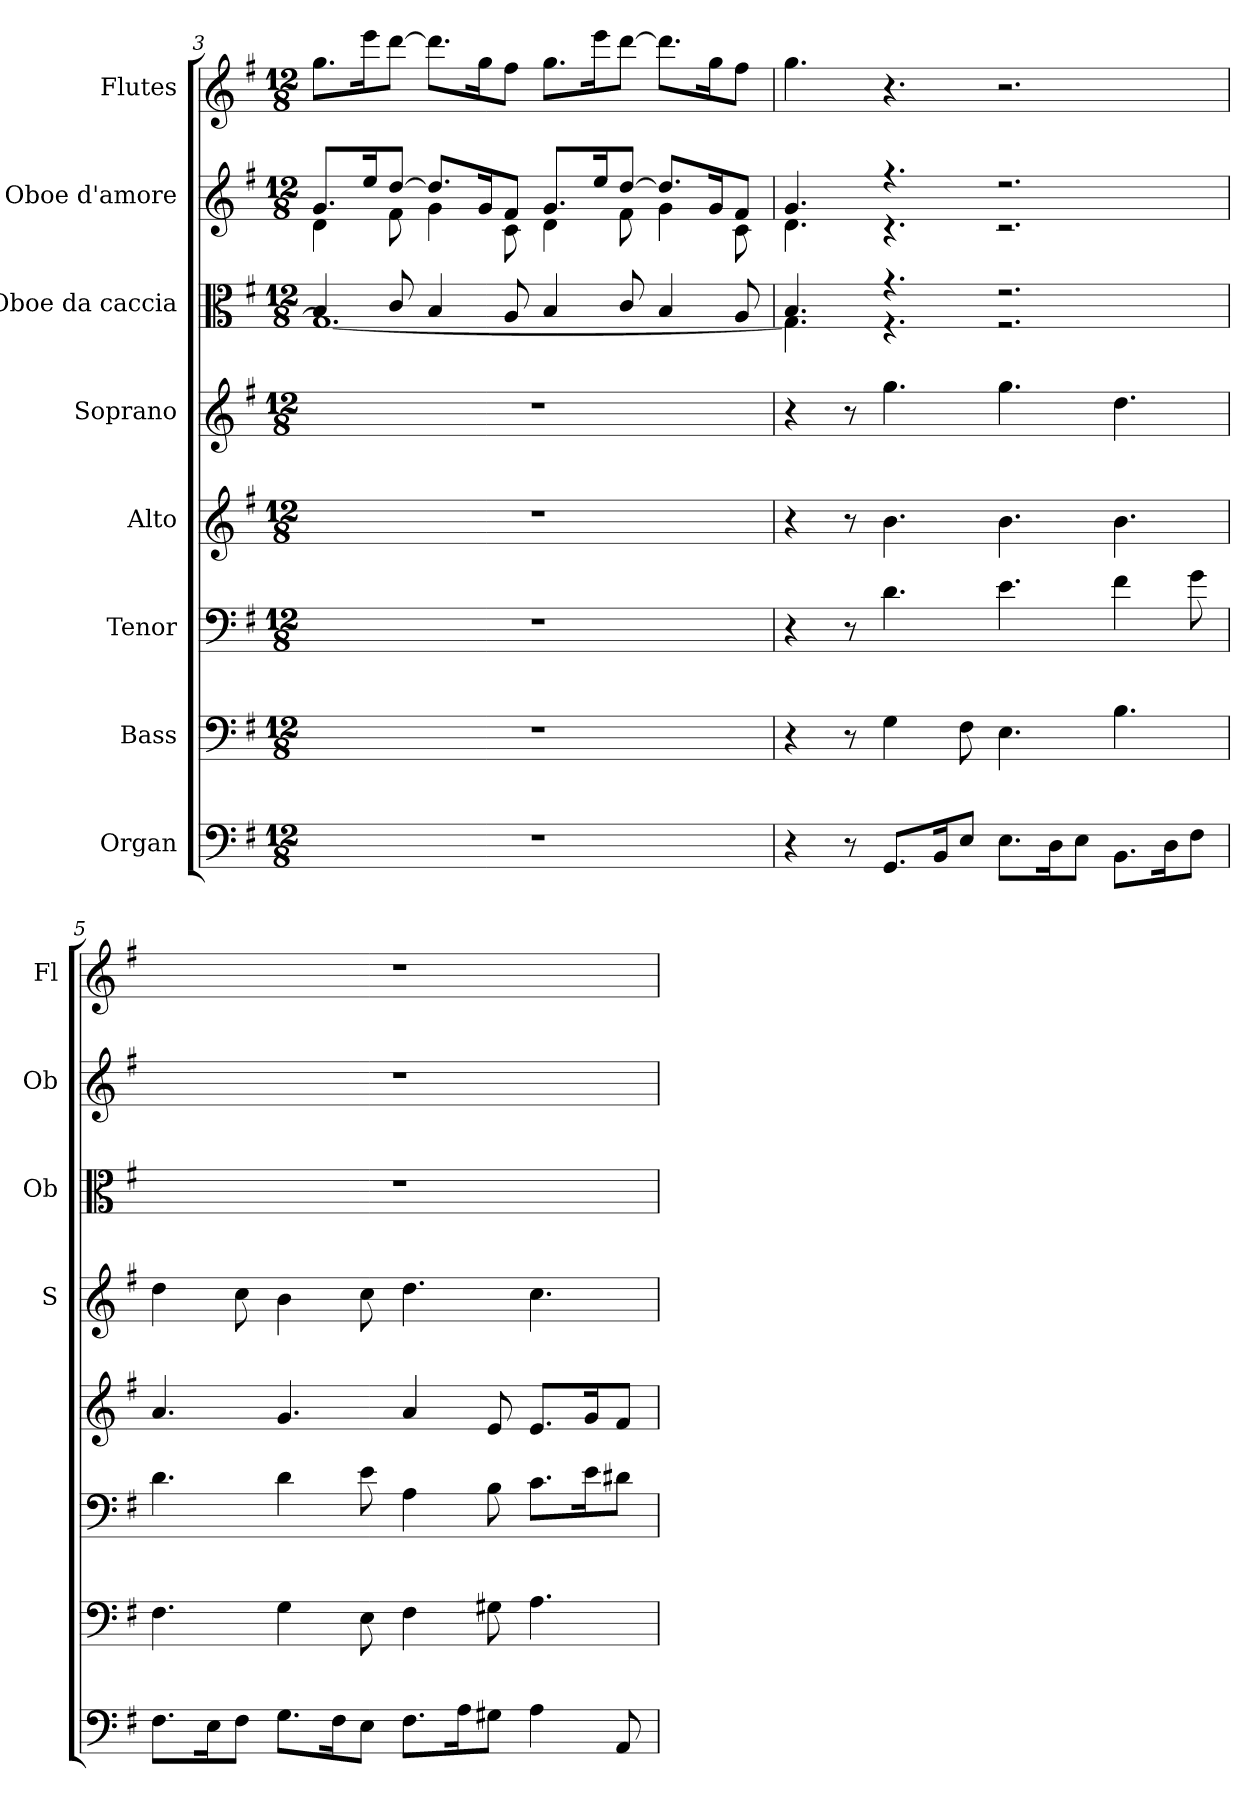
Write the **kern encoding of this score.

**kern	**kern	**kern	**kern	**kern	**kern	**kern	**kern
*part8	*part7	*part6	*part5	*part4	*part3	*part2	*part1
*staff8	*staff7	*staff6	*staff5	*staff4	*staff3	*staff2	*staff1
*I"Organ	*I"Bass	*I"Tenor	*I"Alto	*I"Soprano	*I"Oboe da caccia	*I"Oboe d'amore	*I"Flutes
*	*	*	*	*I'S	*I'Ob	*I'Ob	*I'Fl
!!LO:LB:g=z
*clefF4	*clefF4	*clefF4	*clefG2	*clefG2	*clefC3	*clefG2	*clefG2
*k[f#]	*k[f#]	*k[f#]	*k[f#]	*k[f#]	*k[f#]	*k[f#]	*k[f#]
*G:	*G:	*G:	*G:	*G:	*G:	*G:	*G:
*M12/8	*M12/8	*M12/8	*M12/8	*M12/8	*M12/8	*M12/8	*M12/8
=3	=3	=3	=3	=3	=3	=3	=3
!LO:N:vis=1	!LO:N:vis=1	!LO:N:vis=1	!LO:N:vis=1	!LO:N:vis=1	!	!	!
*	*	*	*	*	*^	*^	*
1.r	1.r	1.r	1.r	1.r	4B/	1.G_	8.g/L	4d\	8.gg\L
.	.	.	.	.	.	.	16ee/k	.	16eee\k
.	.	.	.	.	8c/	.	[8dd/J	8f#\	[8ddd\J
.	.	.	.	.	4B/	.	8.dd/L]	4g\	8.ddd\L]
.	.	.	.	.	.	.	16g/k	.	16gg\k
.	.	.	.	.	8A/	.	8f#/J	8c\	8ff#\J
.	.	.	.	.	4B/	.	8.g/L	4d\	8.gg\L
.	.	.	.	.	.	.	16ee/k	.	16eee\k
.	.	.	.	.	8c/	.	[8dd/J	8f#\	[8ddd\J
.	.	.	.	.	4B/	.	8.dd/L]	4g\	8.ddd\L]
.	.	.	.	.	.	.	16g/k	.	16gg\k
.	.	.	.	.	8A/	.	8f#/J	8c\	8ff#\J
=4	=4	=4	=4	=4	=4	=4	=4	=4	=4
4r	4r	4r	4r	4r	4.B/	4.G\]	4.g/	4.d\	4.gg\
8r	8r	8r	8r	8r	.	.	.	.	.
8.GG/L	4G\	4.d\	4.b\	4.gg\	4.r	4.r	4.r	4.r	4.r
16BB/k	.	.	.	.	.	.	.	.	.
8E/J	8F#\	.	.	.	.	.	.	.	.
8.E\L	4.E\	4.e\	4.b\	4.gg\	2.r	2.r	2.r	2.r	2.r
16D\k	.	.	.	.	.	.	.	.	.
8E\J	.	.	.	.	.	.	.	.	.
8.BB\L	4.B\	4f#\	4.b\	4.dd\	.	.	.	.	.
16D\k	.	.	.	.	.	.	.	.	.
8F#\J	.	8g\	.	.	.	.	.	.	.
*	*	*	*	*	*v	*v	*	*	*
*	*	*	*	*	*	*v	*v	*
=5	=5	=5	=5	=5	=5	=5	=5
!	!	!	!	!	!LO:N:vis=1	!LO:N:vis=1	!LO:N:vis=1
8.F#\L	4.F#\	4.d\	4.a/	4dd\	1.r	1.r	1.r
16E\k	.	.	.	.	.	.	.
8F#\J	.	.	.	8cc\	.	.	.
8.G\L	4G\	4d\	4.g/	4b\	.	.	.
16F#\k	.	.	.	.	.	.	.
8E\J	8E\	8e\	.	8cc\	.	.	.
8.F#\L	4F#\	4A\	4a/	4.dd\	.	.	.
16A\k	.	.	.	.	.	.	.
8G#X\J	8G#X\	8B\	8e/	.	.	.	.
4A\	4.A\	8.c\L	8.e/L	4.cc\	.	.	.
.	.	16e\k	16g/k	.	.	.	.
8AA/	.	8d#X\J	8f#/J	.	.	.	.
=	=	=	=	=	=	=	=
*-	*-	*-	*-	*-	*-	*-	*-
